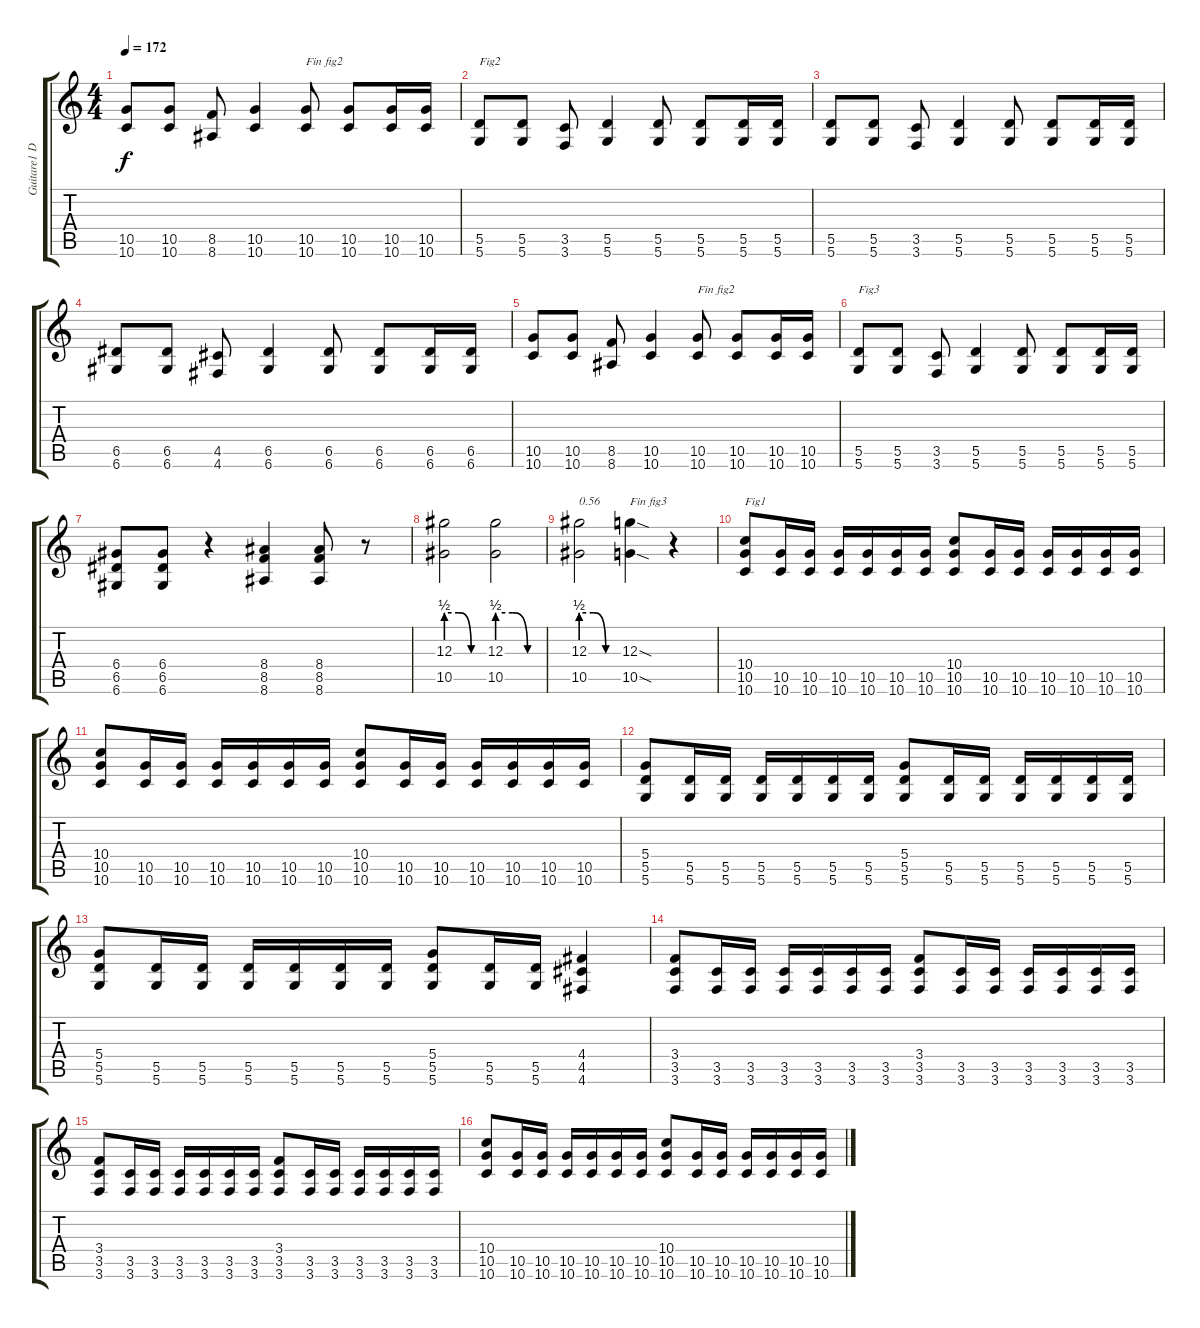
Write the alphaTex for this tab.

\track ("Guitare1 Dr-D" "Guitare1 D") {instrument distortionguitar}
\staff {score tabs}
\tuning (E4 B3 G3 D3 A2 D2) {hide}
\ts (4 4)
\tempo 172
\clef g2
\ks c
(10.5 10.6).8{dy f} (10.5 10.6).8 (8.5 8.6).8 (10.5 10.6).4 (10.5 10.6).8{txt "Fin fig2"} (10.5 10.6).8 (10.5 10.6).16 (10.5 10.6).16 |
(5.5 5.6).8{txt "Fig2"} (5.5 5.6).8 (3.5 3.6).8 (5.5 5.6).4 (5.5 5.6).8 (5.5 5.6).8 (5.5 5.6).16 (5.5 5.6).16 |
(5.5 5.6).8 (5.5 5.6).8 (3.5 3.6).8 (5.5 5.6).4 (5.5 5.6).8 (5.5 5.6).8 (5.5 5.6).16 (5.5 5.6).16 |
(6.5 6.6).8 (6.5 6.6).8 (4.5 4.6).8 (6.5 6.6).4 (6.5 6.6).8 (6.5 6.6).8 (6.5 6.6).16 (6.5 6.6).16 |
(10.5 10.6).8 (10.5 10.6).8 (8.5 8.6).8 (10.5 10.6).4 (10.5 10.6).8{txt "Fin fig2"} (10.5 10.6).8 (10.5 10.6).16 (10.5 10.6).16 |
(5.5 5.6).8{txt "Fig3"} (5.5 5.6).8 (3.5 3.6).8 (5.5 5.6).4 (5.5 5.6).8 (5.5 5.6).8 (5.5 5.6).16 (5.5 5.6).16 |
(6.4 6.5 6.6).8 (6.4 6.5 6.6).8 r.4 (8.4 8.5 8.6).4 (8.4 8.5 8.6).8 r.8 |
(12.3{be (custom 0 2 20 2 40 0 60 0)} 10.5{be (custom 0 2 20 2 40 0 60 0)}).2 (12.3{be (custom 0 2 20 2 40 0 60 0)} 10.5{be (custom 0 2 20 2 40 0 60 0)}).2 |
(12.3{be (custom 0 2 20 2 40 0 60 0)} 10.5{be (custom 0 2 20 2 40 0 60 0)}).2{txt "0.56"} (12.3{sod} 10.5{sod}).4{txt "Fin fig3"} r.4 |
(10.4 10.5 10.6).8{txt "Fig1"} (10.5 10.6).16 (10.5 10.6).16 (10.5 10.6).16 (10.5 10.6).16 (10.5 10.6).16 (10.5 10.6).16 (10.4 10.5 10.6).8 (10.5 10.6).16 (10.5 10.6).16 (10.5 10.6).16 (10.5 10.6).16 (10.5 10.6).16 (10.5 10.6).16 |
(10.4 10.5 10.6).8 (10.5 10.6).16 (10.5 10.6).16 (10.5 10.6).16 (10.5 10.6).16 (10.5 10.6).16 (10.5 10.6).16 (10.4 10.5 10.6).8 (10.5 10.6).16 (10.5 10.6).16 (10.5 10.6).16 (10.5 10.6).16 (10.5 10.6).16 (10.5 10.6).16 |
(5.4 5.5 5.6).8 (5.5 5.6).16 (5.5 5.6).16 (5.5 5.6).16 (5.5 5.6).16 (5.5 5.6).16 (5.5 5.6).16 (5.4 5.5 5.6).8 (5.5 5.6).16 (5.5 5.6).16 (5.5 5.6).16 (5.5 5.6).16 (5.5 5.6).16 (5.5 5.6).16 |
(5.4 5.5 5.6).8 (5.5 5.6).16 (5.5 5.6).16 (5.5 5.6).16 (5.5 5.6).16 (5.5 5.6).16 (5.5 5.6).16 (5.4 5.5 5.6).8 (5.5 5.6).16 (5.5 5.6).16 (4.4 4.5 4.6).4 |
(3.4 3.5 3.6).8 (3.5 3.6).16 (3.5 3.6).16 (3.5 3.6).16 (3.5 3.6).16 (3.5 3.6).16 (3.5 3.6).16 (3.4 3.5 3.6).8 (3.5 3.6).16 (3.5 3.6).16 (3.5 3.6).16 (3.5 3.6).16 (3.5 3.6).16 (3.5 3.6).16 |
(3.4 3.5 3.6).8 (3.5 3.6).16 (3.5 3.6).16 (3.5 3.6).16 (3.5 3.6).16 (3.5 3.6).16 (3.5 3.6).16 (3.4 3.5 3.6).8 (3.5 3.6).16 (3.5 3.6).16 (3.5 3.6).16 (3.5 3.6).16 (3.5 3.6).16 (3.5 3.6).16 |
(10.4 10.5 10.6).8 (10.5 10.6).16 (10.5 10.6).16 (10.5 10.6).16 (10.5 10.6).16 (10.5 10.6).16 (10.5 10.6).16 (10.4 10.5 10.6).8 (10.5 10.6).16 (10.5 10.6).16 (10.5 10.6).16 (10.5 10.6).16 (10.5 10.6).16 (10.5 10.6).16
